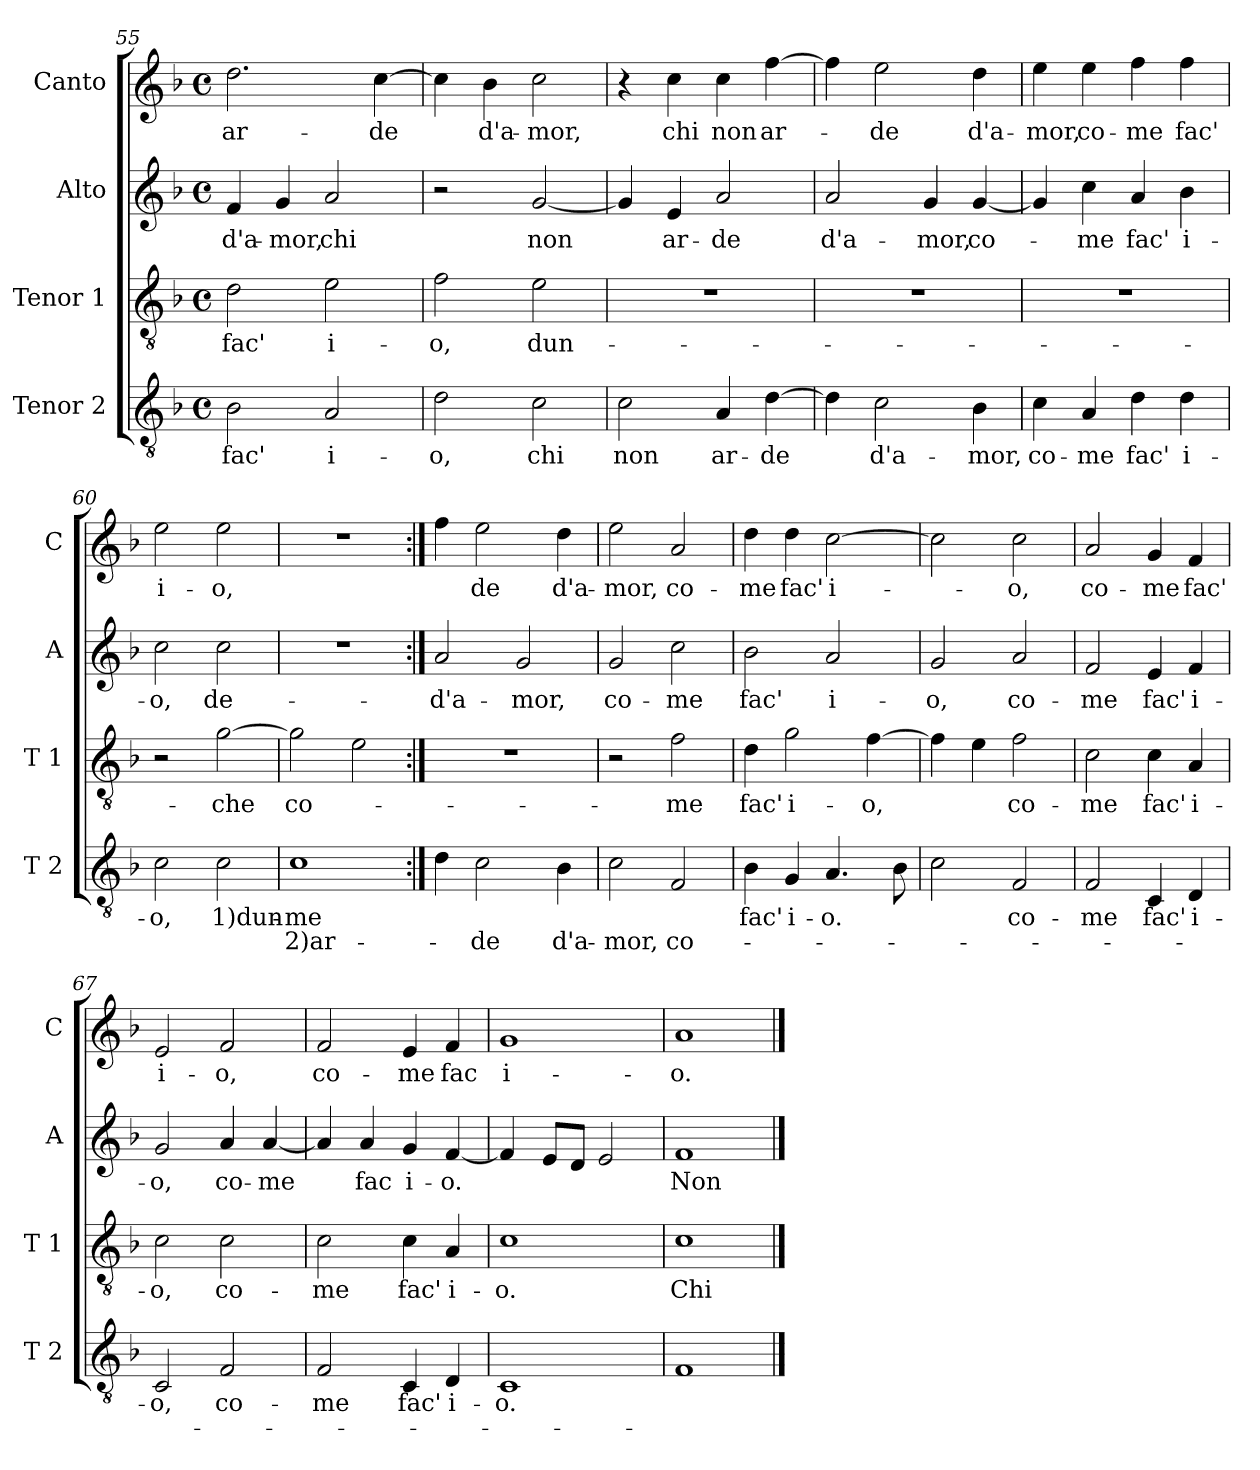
**kern	**text	**text	**kern	**text	**kern	**text	**kern	**text
*part4	*part4	*part4	*part3	*part3	*part2	*part2	*part1	*part1
*staff4	*staff4	*staff4	*staff3	*staff3	*staff2	*staff2	*staff1	*staff1
*I"Tenor 2	*	*	*I"Tenor 1	*	*I"Alto	*	*I"Canto	*
*I'T 2	*	*	*I'T 1	*	*I'A	*	*I'C	*
*clefGv2	*	*	*clefGv2	*	*clefG2	*	*clefG2	*
*k[b-]	*	*	*k[b-]	*	*k[b-]	*	*k[b-]	*
*F:	*	*	*F:	*	*F:	*	*F:	*
*M4/4	*	*	*M4/4	*	*M4/4	*	*M4/4	*
*met(c)	*	*	*met(c)	*	*met(c)	*	*met(c)	*
=55	=55	=55	=55	=55	=55	=55	=55	=55
!	!LO:LY:b	!	!	!LO:LY:b	!	!LO:LY:b	!	!LO:LY:b
2B-\	fac'	.	2d\	fac'	4f/	d'a-	2.dd\	ar-
!	!	!	!	!	!	!LO:LY:b	!	!
.	.	.	.	.	4g/	-mor,	.	.
!	!LO:LY:b	!	!	!LO:LY:b	!	!LO:LY:b	!	!
2A/	i-	.	2e\	i-	2a/	chi	.	.
!	!	!	!	!	!	!	!	!LO:LY:b
.	.	.	.	.	.	.	[4cc\	-de
=56	=56	=56	=56	=56	=56	=56	=56	=56
!	!LO:LY:b	!	!	!LO:LY:b	!	!	!	!
2d\	-o,	.	2f\	-o,	2r	.	4cc\]	.
!	!	!	!	!	!	!	!	!LO:LY:b
.	.	.	.	.	.	.	4b-\	d'a-
!	!LO:LY:b	!	!	!LO:LY:b	!	!LO:LY:b	!	!LO:LY:b
2c\	chi	.	2e\	dun-	[2g/	non	2cc\	-mor,
!!LO:LB:g=z
=57	=57	=57	=57	=57	=57	=57	=57	=57
!	!LO:LY:b	!	!	!	!	!	!	!
2c\	non	.	1r	.	4g/]	.	4r	.
!	!	!	!	!	!	!LO:LY:b	!	!LO:LY:b
.	.	.	.	.	4e/	ar-	4cc\	chi
!	!LO:LY:b	!	!	!	!	!LO:LY:b	!	!LO:LY:b
4A/	ar-	.	.	.	2a/	-de	4cc\	non
!	!LO:LY:b	!	!	!	!	!	!	!LO:LY:b
[4d\	-de	.	.	.	.	.	[4ff\	ar-
=58	=58	=58	=58	=58	=58	=58	=58	=58
!	!	!	!	!	!	!LO:LY:b	!	!
4d\]	.	.	1r	.	2a/	d'a-	4ff\]	.
!	!LO:LY:b	!	!	!	!	!	!	!LO:LY:b
2c\	d'a-	.	.	.	.	.	2ee\	-de
!	!	!	!	!	!	!LO:LY:b	!	!
.	.	.	.	.	4g/	-mor,	.	.
!	!LO:LY:b	!	!	!	!	!LO:LY:b	!	!LO:LY:b
4B-\	-mor,	.	.	.	[4g/	co-	4dd\	d'a-
=59	=59	=59	=59	=59	=59	=59	=59	=59
!	!LO:LY:b	!	!	!	!	!	!	!LO:LY:b
4c\	co-	.	1r	.	4g/]	.	4ee\	-mor,
!	!LO:LY:b	!	!	!	!	!LO:LY:b	!	!LO:LY:b
4A/	-me	.	.	.	4cc\	-me	4ee\	co-
!	!LO:LY:b	!	!	!	!	!LO:LY:b	!	!LO:LY:b
4d\	fac'	.	.	.	4a/	fac'	4ff\	-me
!	!LO:LY:b	!	!	!	!	!LO:LY:b	!	!LO:LY:b
4d\	i-	.	.	.	4b-\	i-	4ff\	fac'
=60	=60	=60	=60	=60	=60	=60	=60	=60
!	!LO:LY:b	!	!	!	!	!LO:LY:b	!	!LO:LY:b
2c\	-o,	.	2r	.	2cc\	-o,	2ee\	i-
!	!LO:LY:b	!	!	!LO:LY:b	!	!LO:LY:b	!	!LO:LY:b
2c\	1)dun-	.	[2g\	-che	2cc\	de-	2ee\	-o,
=61	=61	=61	=61	=61	=61	=61	=61	=61
!	!LO:LY:b	!LO:LY:b	!	!LO:LY:b	!	!	!	!
1c	-me	2)ar-	2g\]	co-	1r	.	1r	.
.	.	.	2e\	.	.	.	.	.
=62:|!	=62:|!	=62:|!	=62:|!	=62:|!	=62:|!	=62:|!	=62:|!	=62:|!
!	!	!	!	!	!	!LO:LY:b	!	!
4d\	.	.	1r	.	2a/	-d'a-	4ff\	.
!	!	!LO:LY:b	!	!	!	!	!	!LO:LY:b
2c\	.	-de	.	.	.	.	2ee\	de
!	!	!	!	!	!	!LO:LY:b	!	!
.	.	.	.	.	2g/	-mor,	.	.
!	!	!LO:LY:b	!	!	!	!	!	!LO:LY:b
4B-\	.	d'a-	.	.	.	.	4dd\	d'a-
=63	=63	=63	=63	=63	=63	=63	=63	=63
!	!	!LO:LY:b	!	!	!	!LO:LY:b	!	!LO:LY:b
2c\	.	-mor,	2r	.	2g/	co-	2ee\	-mor,
!	!	!LO:LY:b	!	!LO:LY:b	!	!LO:LY:b	!	!LO:LY:b
2F/	.	co-	2f\	-me	2cc\	-me	2a/	co-
!!LO:LB:g=z
=64	=64	=64	=64	=64	=64	=64	=64	=64
!	!LO:LY:b	!	!	!LO:LY:b	!	!LO:LY:b	!	!LO:LY:b
4B-\	fac'	.	4d\	fac'	2b-\	fac'	4dd\	-me
!	!LO:LY:b	!	!	!LO:LY:b	!	!	!	!LO:LY:b
4G/	i-	.	2g\	i-	.	.	4dd\	fac'
!	!LO:LY:b	!	!	!	!	!LO:LY:b	!	!LO:LY:b
4.A/	-o.	.	.	.	2a/	i-	[2cc\	i-
!	!	!	!	!LO:LY:b	!	!	!	!
.	.	.	[4f\	-o,	.	.	.	.
8B-\	.	.	.	.	.	.	.	.
=65	=65	=65	=65	=65	=65	=65	=65	=65
!	!	!	!	!	!	!LO:LY:b	!	!
2c\	.	.	4f\]	.	2g/	-o,	2cc\]	.
.	.	.	4e\	.	.	.	.	.
!	!LO:LY:b	!	!	!LO:LY:b	!	!LO:LY:b	!	!LO:LY:b
2F/	co-	.	2f\	co-	2a/	co-	2cc\	-o,
=66	=66	=66	=66	=66	=66	=66	=66	=66
!	!LO:LY:b	!	!	!LO:LY:b	!	!LO:LY:b	!	!LO:LY:b
2F/	-me	.	2c\	-me	2f/	-me	2a/	co-
!	!LO:LY:b	!	!	!LO:LY:b	!	!LO:LY:b	!	!LO:LY:b
4C/	fac'	.	4c\	fac'	4e/	fac'	4g/	-me
!	!LO:LY:b	!	!	!LO:LY:b	!	!LO:LY:b	!	!LO:LY:b
4D/	i-	.	4A/	i-	4f/	i-	4f/	fac'
=67	=67	=67	=67	=67	=67	=67	=67	=67
!	!LO:LY:b	!	!	!LO:LY:b	!	!LO:LY:b	!	!LO:LY:b
2C/	-o,	.	2c\	-o,	2g/	-o,	2e/	i-
!	!LO:LY:b	!	!	!LO:LY:b	!	!LO:LY:b	!	!LO:LY:b
2F/	co-	.	2c\	co-	4a/	co-	2f/	-o,
!	!	!	!	!	!	!LO:LY:b	!	!
.	.	.	.	.	[4a/	-me	.	.
=68	=68	=68	=68	=68	=68	=68	=68	=68
!	!LO:LY:b	!	!	!LO:LY:b	!	!	!	!LO:LY:b
2F/	-me	.	2c\	-me	4a/]	.	2f/	co-
!	!	!	!	!	!	!LO:LY:b	!	!
.	.	.	.	.	4a/	fac	.	.
!	!LO:LY:b	!	!	!LO:LY:b	!	!LO:LY:b	!	!LO:LY:b
4C/	fac'	.	4c\	fac'	4g/	i-	4e/	-me
!	!LO:LY:b	!	!	!LO:LY:b	!	!LO:LY:b	!	!LO:LY:b
4D/	i-	.	4A/	i-	[4f/	-o.	4f/	fac
=69	=69	=69	=69	=69	=69	=69	=69	=69
!	!LO:LY:b	!	!	!LO:LY:b	!	!	!	!LO:LY:b
1C	-o.	.	1c	-o.	4f/]	.	1g	i-
.	.	.	.	.	8e/L	.	.	.
.	.	.	.	.	8d/J	.	.	.
.	.	.	.	.	2e/	.	.	.
=70	=70	=70	=70	=70	=70	=70	=70	=70
!	!	!	!	!LO:LY:b	!	!LO:LY:b	!	!LO:LY:b
1F	.	.	1c	Chi	1f	Non	1a	-o.
==	==	==	==	==	==	==	==	==
*-	*-	*-	*-	*-	*-	*-	*-	*-
